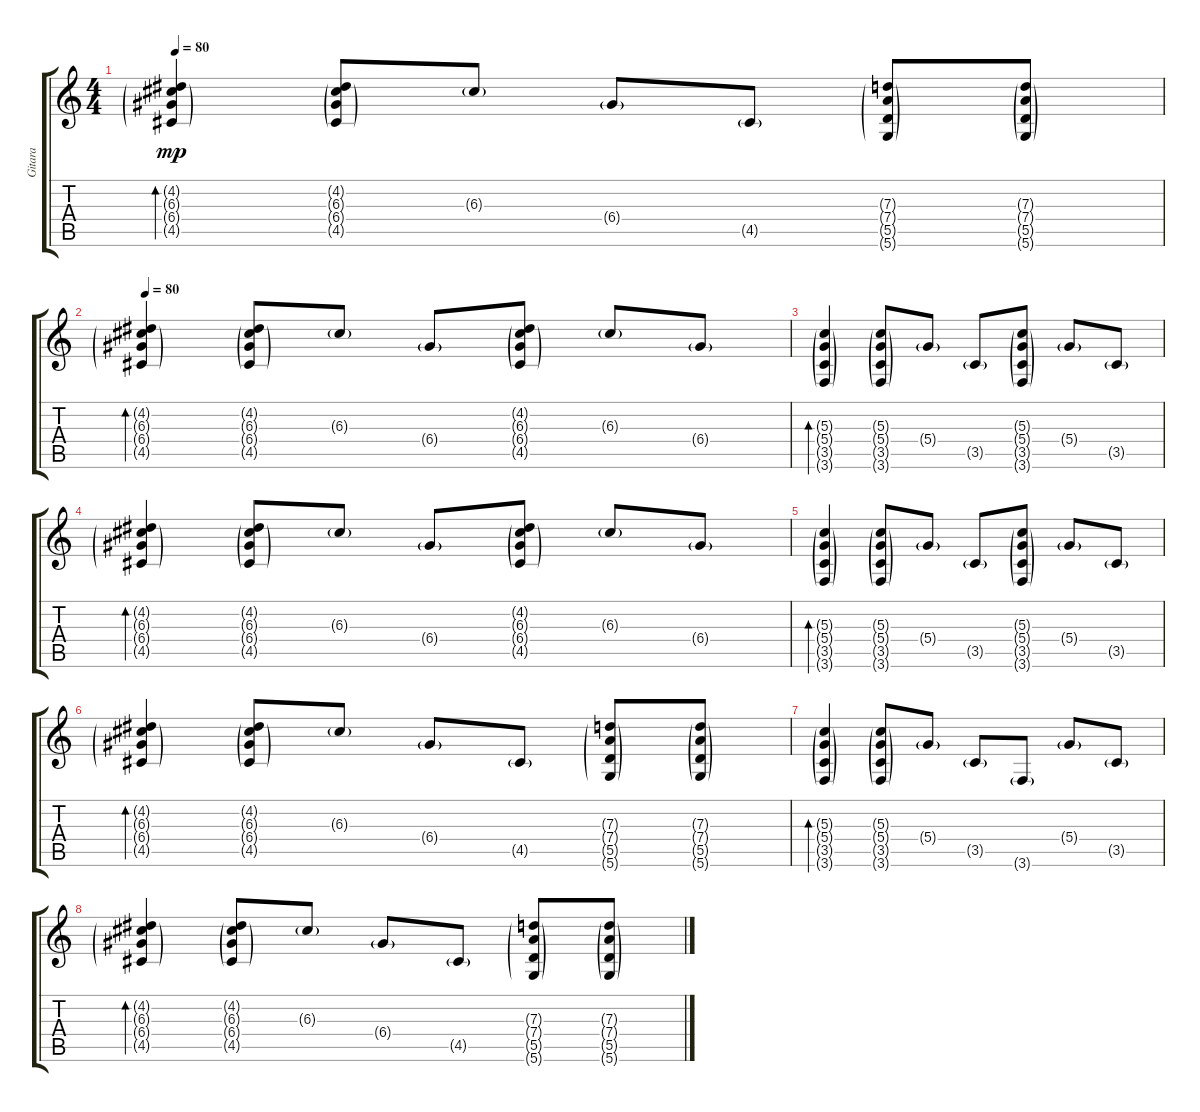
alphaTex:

\track ("Gitara" "Gitara") {instrument electricguitarjazz}
\staff {score tabs}
\tuning (E4 B3 G3 D3 A2 D2) {hide}
\ts (4 4)
\tempo 80
\clef g2
\ks c
(4.2{g} 6.3{g} 6.4{g} 4.5{g}).4{bd 60 dy mp} (4.2{g} 6.3{g} 6.4{g} 4.5{g}).8 6.3{g}.8 6.4{g}.8 4.5{g}.8 (7.3{g} 7.4{g} 5.5{g} 5.6{g}).8 (7.3{g} 7.4{g} 5.5{g} 5.6{g}).8 |
\tempo 80
(4.2{g} 6.3{g} 6.4{g} 4.5{g}).4{bd 60 volume 7} (4.2{g} 6.3{g} 6.4{g} 4.5{g}).8 6.3{g}.8 6.4{g}.8 (4.2{g} 6.3{g} 6.4{g} 4.5{g}).8 6.3{g}.8 6.4{g}.8 |
(5.3{g} 5.4{g} 3.5{g} 3.6{g}).4{bd 60} (5.3{g} 5.4{g} 3.5{g} 3.6{g}).8 5.4{g}.8 3.5{g}.8 (5.3{g} 5.4{g} 3.5{g} 3.6{g}).8 5.4{g}.8 3.5{g}.8 |
(4.2{g} 6.3{g} 6.4{g} 4.5{g}).4{bd 60} (4.2{g} 6.3{g} 6.4{g} 4.5{g}).8 6.3{g}.8 6.4{g}.8 (4.2{g} 6.3{g} 6.4{g} 4.5{g}).8 6.3{g}.8 6.4{g}.8 |
(5.3{g} 5.4{g} 3.5{g} 3.6{g}).4{bd 60} (5.3{g} 5.4{g} 3.5{g} 3.6{g}).8 5.4{g}.8 3.5{g}.8 (5.3{g} 5.4{g} 3.5{g} 3.6{g}).8 5.4{g}.8 3.5{g}.8 |
(4.2{g} 6.3{g} 6.4{g} 4.5{g}).4{bd 60} (4.2{g} 6.3{g} 6.4{g} 4.5{g}).8 6.3{g}.8 6.4{g}.8 4.5{g}.8 (7.3{g} 7.4{g} 5.5{g} 5.6{g}).8 (7.3{g} 7.4{g} 5.5{g} 5.6{g}).8 |
(5.3{g} 5.4{g} 3.5{g} 3.6{g}).4{bd 60} (5.3{g} 5.4{g} 3.5{g} 3.6{g}).8 5.4{g}.8 3.5{g}.8 3.6{g}.8 5.4{g}.8 3.5{g}.8 |
(4.2{g} 6.3{g} 6.4{g} 4.5{g}).4{bd 60} (4.2{g} 6.3{g} 6.4{g} 4.5{g}).8 6.3{g}.8 6.4{g}.8 4.5{g}.8 (7.3{g} 7.4{g} 5.5{g} 5.6{g}).8 (7.3{g} 7.4{g} 5.5{g} 5.6{g}).8
